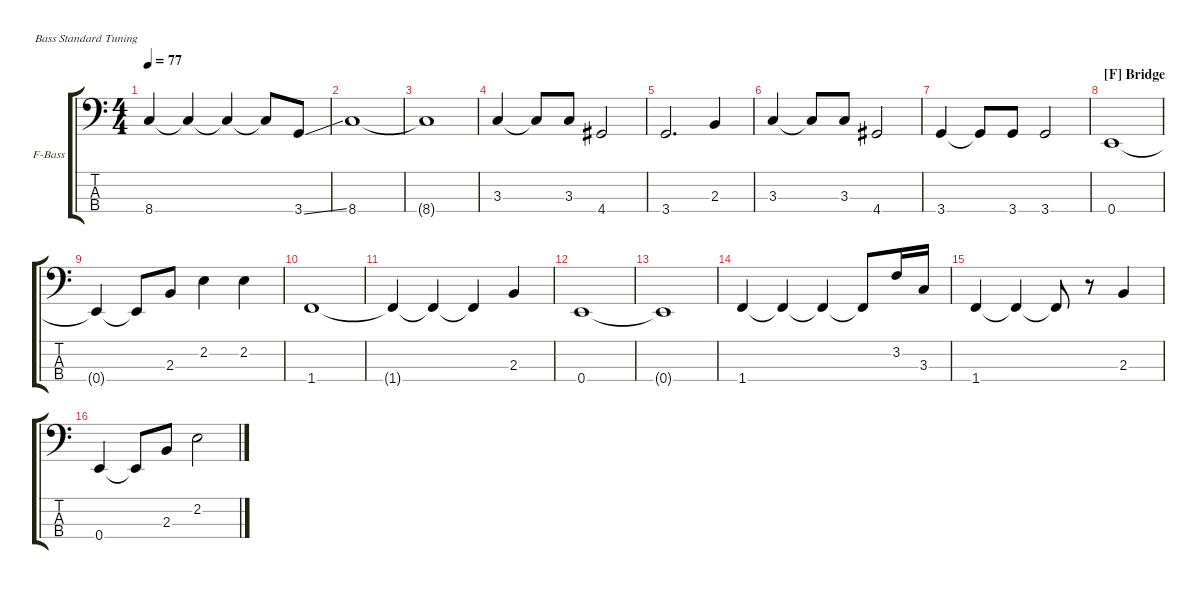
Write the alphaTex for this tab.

\hideDynamics
\bracketExtendMode groupsimilarinstruments
\firstSystemTrackNameOrientation horizontal
\otherSystemsTrackNameOrientation horizontal
\track ("Bass" "F-Bass") {multiBarRest instrument electricbassfinger}
\staff {score tabs}
\tuning (G2 D2 A1 E1)
\ts (4 4)
\tempo 77
\clef f4
\ks c
8.4{t}.4{dy f} 8.4{t}.4 8.4{t}.4 8.4{t}.8 3.4{ss}.8 |
8.4.1 |
8.4{t}.1 |
3.3.4 3.3{t}.8 3.3.8 4.4.2 |
3.4.2{d} 2.3.4 |
3.3.4 3.3{t}.8 3.3.8 4.4.2 |
3.4.4 3.4{t}.8 3.4.8 3.4.2 |
\section ("F" "Bridge")
0.4.1 |
0.4{t}.4 0.4{t}.8 2.3.8 2.2.4 2.2.4 |
1.4.1 |
1.4{t}.4 1.4{t}.4 1.4{t}.4 2.3.4 |
0.4.1 |
0.4{t}.1 |
1.4.4 1.4{t}.4 1.4{t}.4 1.4{t}.8 3.2.16 3.3.16 |
1.4.4 1.4{t}.4 1.4{t}.8 r.8 2.3.4 |
0.4.4 0.4{t}.8 2.3.8 2.2.2
